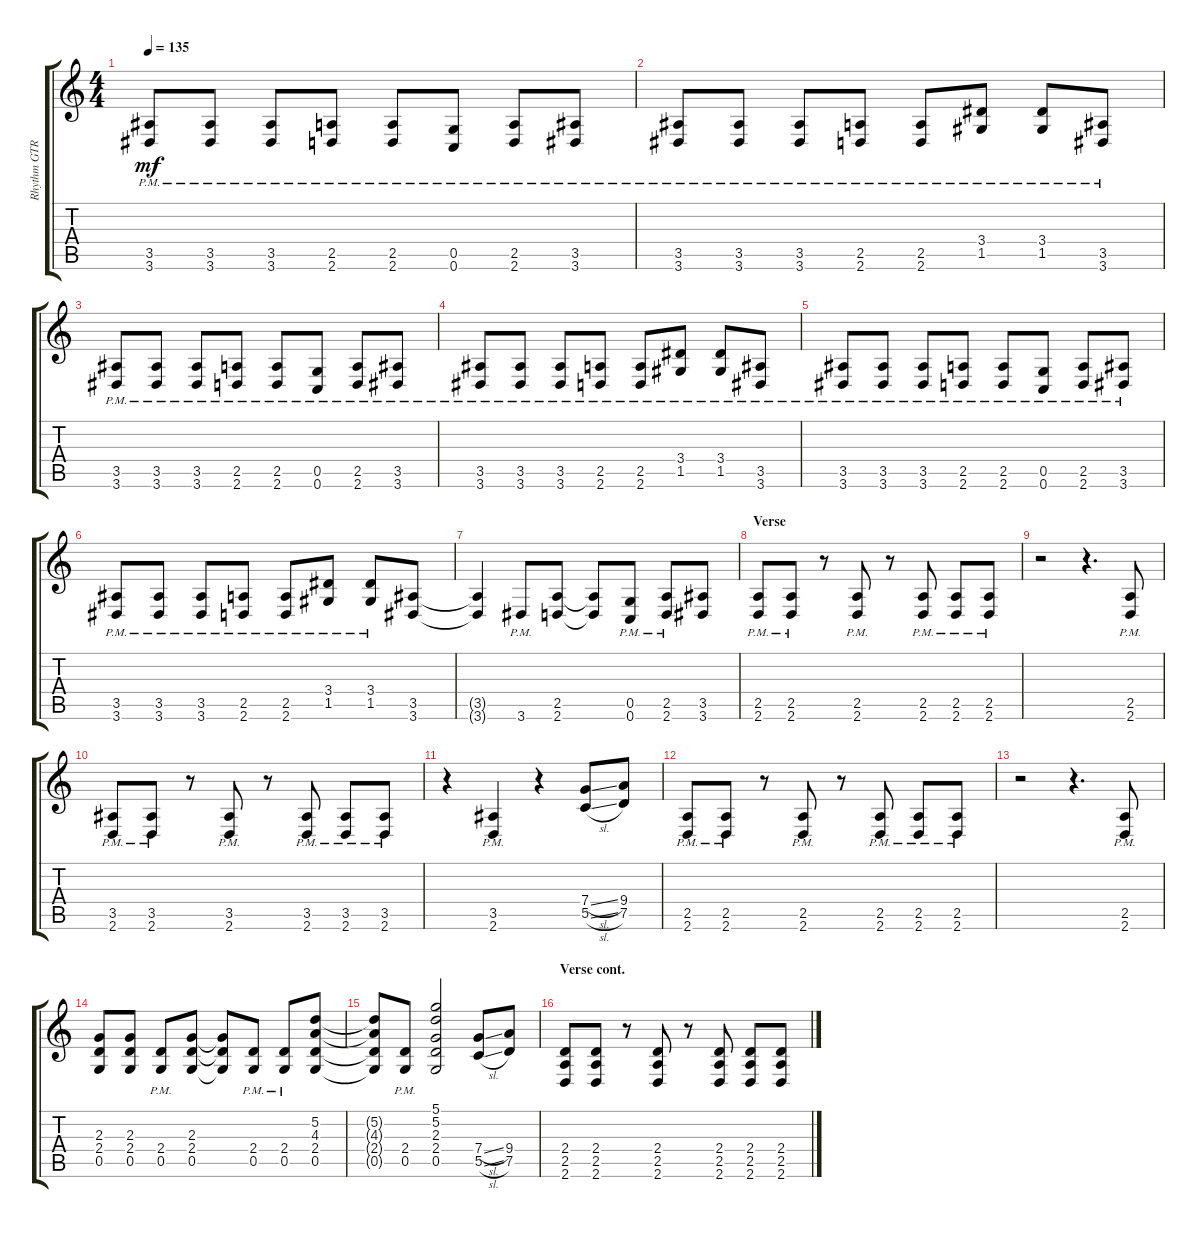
\track ("Rhythm GTR 2" "Rhythm GTR") {instrument distortionguitar}
\staff {score tabs}
\tuning (D4 A3 F3 C3 G2 C2) {hide}
\ts (4 4)
\tempo 135
\clef g2
\ks aminor
(3.5{pm} 3.6{pm}).8{dy mf} (3.5{pm} 3.6{pm}).8 (3.5{pm} 3.6{pm}).8 (2.5{pm} 2.6{pm}).8 (2.5{pm} 2.6{pm}).8 (0.5{pm} 0.6{pm}).8 (2.5{pm} 2.6{pm}).8 (3.5{pm} 3.6{pm}).8 |
(3.5{pm} 3.6{pm}).8 (3.5{pm} 3.6{pm}).8 (3.5{pm} 3.6{pm}).8 (2.5{pm} 2.6{pm}).8 (2.5{pm} 2.6{pm}).8 (3.4{pm} 1.5{pm}).8 (3.4{pm} 1.5{pm}).8 (3.5{pm} 3.6{pm}).8 |
(3.5{pm} 3.6{pm}).8 (3.5{pm} 3.6{pm}).8 (3.5{pm} 3.6{pm}).8 (2.5{pm} 2.6{pm}).8 (2.5{pm} 2.6{pm}).8 (0.5{pm} 0.6{pm}).8 (2.5{pm} 2.6{pm}).8 (3.5{pm} 3.6{pm}).8 |
(3.5{pm} 3.6{pm}).8 (3.5{pm} 3.6{pm}).8 (3.5{pm} 3.6{pm}).8 (2.5{pm} 2.6{pm}).8 (2.5{pm} 2.6{pm}).8 (3.4{pm} 1.5{pm}).8 (3.4{pm} 1.5{pm}).8 (3.5{pm} 3.6{pm}).8 |
(3.5{pm} 3.6{pm}).8 (3.5{pm} 3.6{pm}).8 (3.5{pm} 3.6{pm}).8 (2.5{pm} 2.6{pm}).8 (2.5{pm} 2.6{pm}).8 (0.5{pm} 0.6{pm}).8 (2.5{pm} 2.6{pm}).8 (3.5{pm} 3.6{pm}).8 |
(3.5{pm} 3.6{pm}).8 (3.5{pm} 3.6{pm}).8 (3.5{pm} 3.6{pm}).8 (2.5{pm} 2.6{pm}).8 (2.5{pm} 2.6{pm}).8 (3.4{pm} 1.5{pm}).8 (3.4{pm} 1.5{pm}).8 (3.5 3.6).8 |
(3.5{t} 3.6{t}).4 3.6{pm}.8 (2.5 2.6).8 (2.5{t} 2.6{t}).8 (0.5{pm} 0.6{pm}).8 (2.5{pm} 2.6{pm}).8 (3.5 3.6).8 |
\section ("" "Verse")
(2.5{pm} 2.6{pm}).8 (2.5{pm} 2.6{pm}).8 r.8 (2.5{pm} 2.6{pm}).8 r.8 (2.5{pm} 2.6{pm}).8 (2.5{pm} 2.6{pm}).8 (2.5{pm} 2.6{pm}).8 |
r.2 r.4{d} (2.5{pm} 2.6{pm}).8 |
(3.5{pm} 2.6{pm}).8 (3.5{pm} 2.6{pm}).8 r.8 (3.5{pm} 2.6{pm}).8 r.8 (3.5{pm} 2.6{pm}).8 (3.5{pm} 2.6{pm}).8 (3.5{pm} 2.6{pm}).8 |
r.4 (3.5{pm} 2.6{pm}).4 r.4 (7.4{sl} 5.5{sl}).8 (9.4 7.5).8 |
(2.5{pm} 2.6{pm}).8 (2.5{pm} 2.6{pm}).8 r.8 (2.5{pm} 2.6{pm}).8 r.8 (2.5{pm} 2.6{pm}).8 (2.5{pm} 2.6{pm}).8 (2.5{pm} 2.6{pm}).8 |
r.2 r.4{d} (2.5{pm} 2.6{pm}).8 |
(2.3 2.4 0.5).8 (2.3 2.4 0.5).8 (2.4{pm} 0.5{pm}).8 (2.3 2.4 0.5).8 (2.3{t} 2.4{t} 0.5{t}).8 (2.4{pm} 0.5{pm}).8 (2.4{pm} 0.5{pm}).8 (5.2 4.3 2.4 0.5).8 |
(5.2{t} 4.3{t} 2.4{t} 0.5{t}).8 (2.4{pm} 0.5{pm}).8 (5.1 5.2 2.3 2.4 0.5).2 (7.4{sl} 5.5{sl}).8 (9.4 7.5).8 |
\section ("" "Verse cont.")
(2.4 2.5 2.6).8 (2.4 2.5 2.6).8 r.8 (2.4 2.5 2.6).8 r.8 (2.4 2.5 2.6).8 (2.4 2.5 2.6).8 (2.4 2.5 2.6).8
